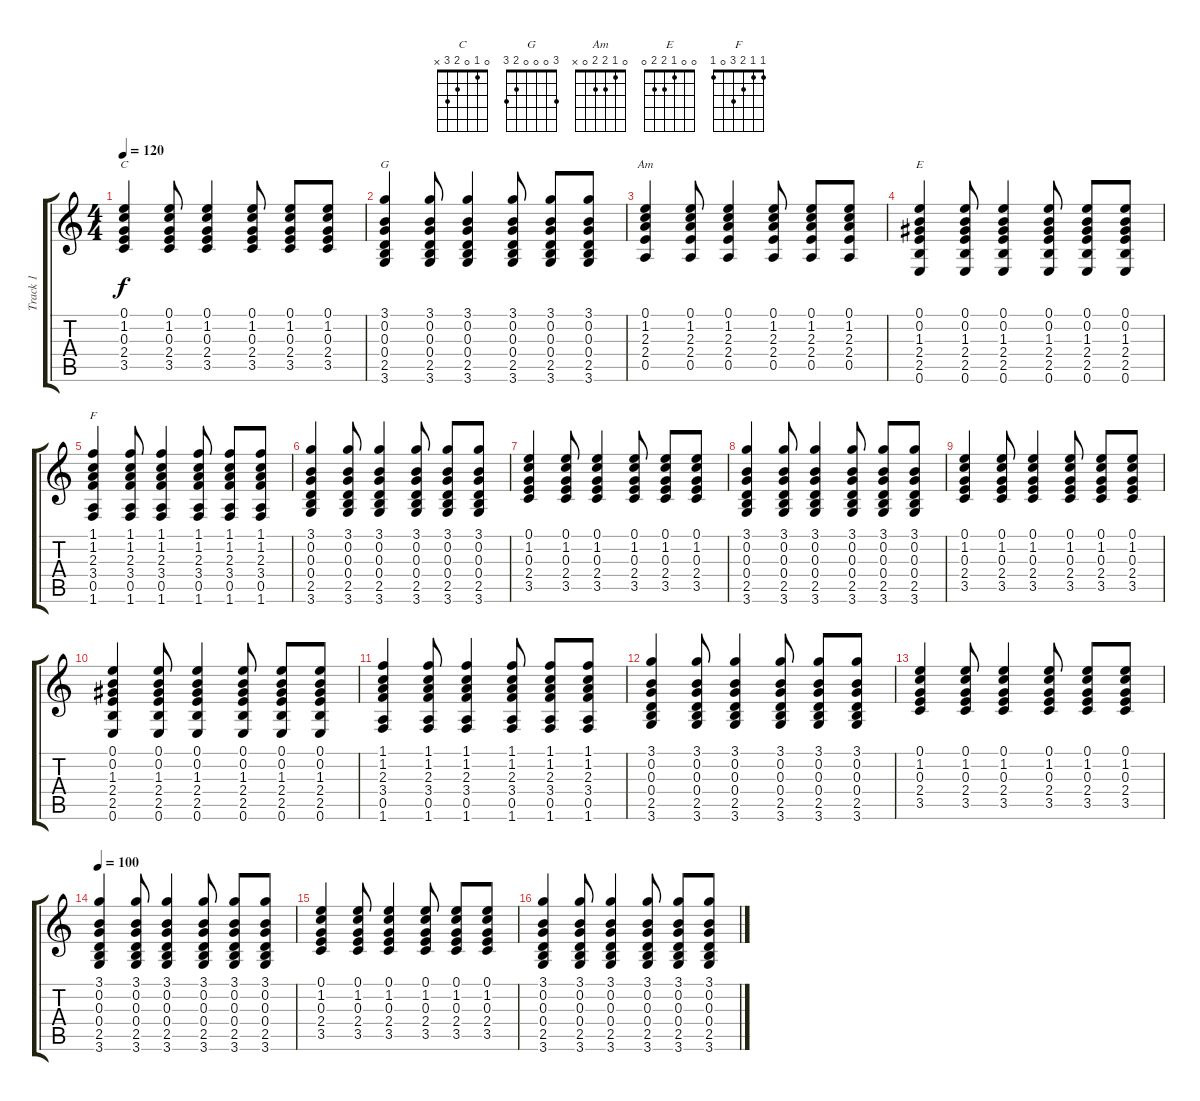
\track ("Track 1" "Track 1") {instrument acousticguitarsteel}
\staff {score tabs}
\tuning (E4 B3 G3 D3 A2 E2) {hide}
\chord ("C" 0 1 0 2 3 x)
\chord ("G" 3 0 0 0 2 3)
\chord ("Am" 0 1 2 2 0 x)
\chord ("E" 0 0 1 2 2 0)
\chord ("F" 1 1 2 3 0 1)
\ts (4 4)
\tempo 120
\clef g2
\ks c
(0.1 1.2 0.3 2.4 3.5).4{ch "C" dy f volume 13} (0.1 1.2 0.3 2.4 3.5).8 (0.1 1.2 0.3 2.4 3.5).4 (0.1 1.2 0.3 2.4 3.5).8 (0.1 1.2 0.3 2.4 3.5).8 (0.1 1.2 0.3 2.4 3.5).8 |
(3.1 0.2 0.3 0.4 2.5 3.6).4{ch "G"} (3.1 0.2 0.3 0.4 2.5 3.6).8 (3.1 0.2 0.3 0.4 2.5 3.6).4 (3.1 0.2 0.3 0.4 2.5 3.6).8 (3.1 0.2 0.3 0.4 2.5 3.6).8 (3.1 0.2 0.3 0.4 2.5 3.6).8 |
(0.1 1.2 2.3 2.4 0.5).4{ch "Am"} (0.1 1.2 2.3 2.4 0.5).8 (0.1 1.2 2.3 2.4 0.5).4 (0.1 1.2 2.3 2.4 0.5).8 (0.1 1.2 2.3 2.4 0.5).8 (0.1 1.2 2.3 2.4 0.5).8 |
(0.1 0.2 1.3 2.4 2.5 0.6).4{ch "E"} (0.1 0.2 1.3 2.4 2.5 0.6).8 (0.1 0.2 1.3 2.4 2.5 0.6).4 (0.1 0.2 1.3 2.4 2.5 0.6).8 (0.1 0.2 1.3 2.4 2.5 0.6).8 (0.1 0.2 1.3 2.4 2.5 0.6).8 |
(1.1 1.2 2.3 3.4 0.5 1.6).4{ch "F"} (1.1 1.2 2.3 3.4 0.5 1.6).8 (1.1 1.2 2.3 3.4 0.5 1.6).4 (1.1 1.2 2.3 3.4 0.5 1.6).8 (1.1 1.2 2.3 3.4 0.5 1.6).8 (1.1 1.2 2.3 3.4 0.5 1.6).8 |
(3.1 0.2 0.3 0.4 2.5 3.6).4 (3.1 0.2 0.3 0.4 2.5 3.6).8 (3.1 0.2 0.3 0.4 2.5 3.6).4 (3.1 0.2 0.3 0.4 2.5 3.6).8 (3.1 0.2 0.3 0.4 2.5 3.6).8 (3.1 0.2 0.3 0.4 2.5 3.6).8 |
(0.1 1.2 0.3 2.4 3.5).4 (0.1 1.2 0.3 2.4 3.5).8 (0.1 1.2 0.3 2.4 3.5).4 (0.1 1.2 0.3 2.4 3.5).8 (0.1 1.2 0.3 2.4 3.5).8 (0.1 1.2 0.3 2.4 3.5).8 |
(3.1 0.2 0.3 0.4 2.5 3.6).4 (3.1 0.2 0.3 0.4 2.5 3.6).8 (3.1 0.2 0.3 0.4 2.5 3.6).4 (3.1 0.2 0.3 0.4 2.5 3.6).8 (3.1 0.2 0.3 0.4 2.5 3.6).8 (3.1 0.2 0.3 0.4 2.5 3.6).8 |
(0.1 1.2 0.3 2.4 3.5).4 (0.1 1.2 0.3 2.4 3.5).8 (0.1 1.2 0.3 2.4 3.5).4 (0.1 1.2 0.3 2.4 3.5).8 (0.1 1.2 0.3 2.4 3.5).8 (0.1 1.2 0.3 2.4 3.5).8 |
(0.1 0.2 1.3 2.4 2.5 0.6).4 (0.1 0.2 1.3 2.4 2.5 0.6).8 (0.1 0.2 1.3 2.4 2.5 0.6).4 (0.1 0.2 1.3 2.4 2.5 0.6).8 (0.1 0.2 1.3 2.4 2.5 0.6).8 (0.1 0.2 1.3 2.4 2.5 0.6).8 |
(1.1 1.2 2.3 3.4 0.5 1.6).4 (1.1 1.2 2.3 3.4 0.5 1.6).8 (1.1 1.2 2.3 3.4 0.5 1.6).4 (1.1 1.2 2.3 3.4 0.5 1.6).8 (1.1 1.2 2.3 3.4 0.5 1.6).8 (1.1 1.2 2.3 3.4 0.5 1.6).8 |
(3.1 0.2 0.3 0.4 2.5 3.6).4 (3.1 0.2 0.3 0.4 2.5 3.6).8 (3.1 0.2 0.3 0.4 2.5 3.6).4 (3.1 0.2 0.3 0.4 2.5 3.6).8 (3.1 0.2 0.3 0.4 2.5 3.6).8 (3.1 0.2 0.3 0.4 2.5 3.6).8 |
(0.1 1.2 0.3 2.4 3.5).4 (0.1 1.2 0.3 2.4 3.5).8 (0.1 1.2 0.3 2.4 3.5).4 (0.1 1.2 0.3 2.4 3.5).8 (0.1 1.2 0.3 2.4 3.5).8 (0.1 1.2 0.3 2.4 3.5).8 |
\tempo 100
(3.1 0.2 0.3 0.4 2.5 3.6).4 (3.1 0.2 0.3 0.4 2.5 3.6).8 (3.1 0.2 0.3 0.4 2.5 3.6).4 (3.1 0.2 0.3 0.4 2.5 3.6).8 (3.1 0.2 0.3 0.4 2.5 3.6).8 (3.1 0.2 0.3 0.4 2.5 3.6).8 |
(0.1 1.2 0.3 2.4 3.5).4 (0.1 1.2 0.3 2.4 3.5).8 (0.1 1.2 0.3 2.4 3.5).4 (0.1 1.2 0.3 2.4 3.5).8 (0.1 1.2 0.3 2.4 3.5).8 (0.1 1.2 0.3 2.4 3.5).8 |
(3.1 0.2 0.3 0.4 2.5 3.6).4 (3.1 0.2 0.3 0.4 2.5 3.6).8 (3.1 0.2 0.3 0.4 2.5 3.6).4 (3.1 0.2 0.3 0.4 2.5 3.6).8 (3.1 0.2 0.3 0.4 2.5 3.6).8 (3.1 0.2 0.3 0.4 2.5 3.6).8
